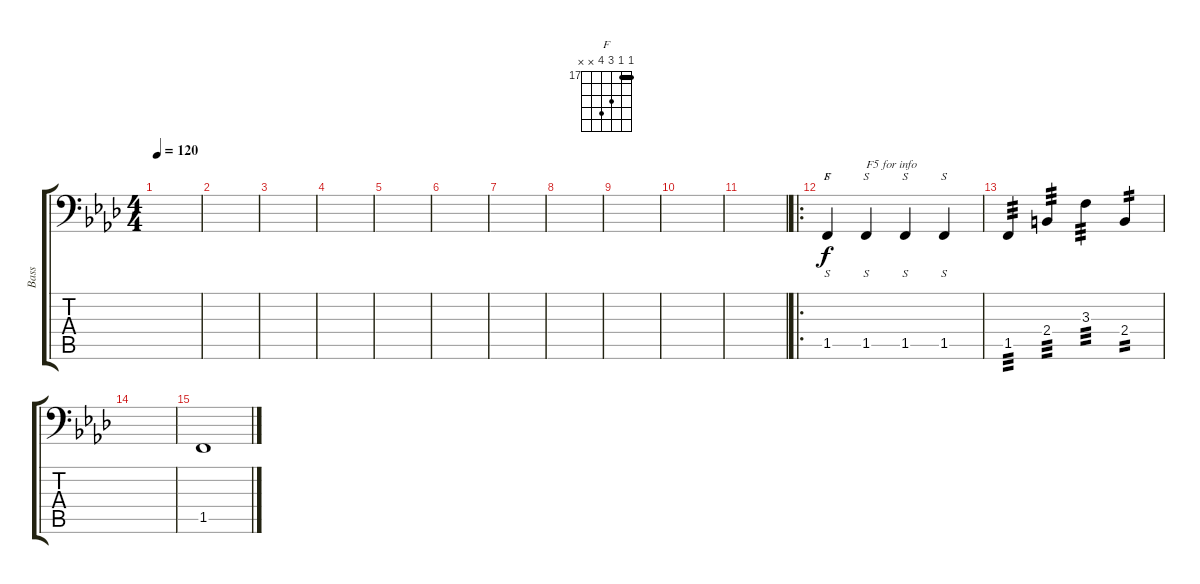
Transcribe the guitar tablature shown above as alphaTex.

\track ("Bass" "Bass") {instrument electricbassfinger}
\staff {score tabs}
\tuning (C3 G2 D2 A1 E1 B0) {hide}
\chord ("F" 17 17 19 20 x x) {firstfret 17 barre 17}
\ts (4 4)
\tempo 120
\clef f4
\ks fminor
|
|
|
|
|
|
|
|
|
|
|
\ro
1.5.4{s ch "F"} 1.5.4{s txt "F5 for info"} 1.5.4{s} 1.5.4{s} |
1.5.4{tp 3} 2.4.4{tp 3} 3.3.4{tp 3} 2.4.4{tp 2} |
|
1.5.1
